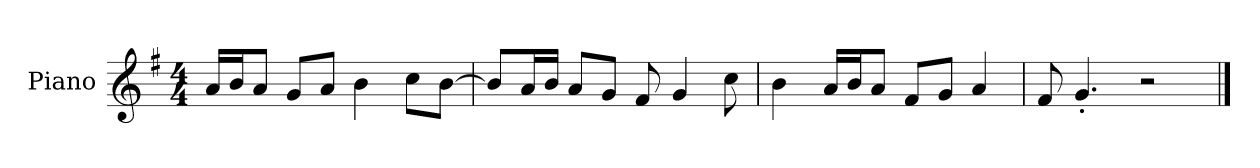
**kern
*part1
*staff1
*I"Piano
*I'P-no
*clefG2
*k[f#]
*M4/4
*MM90
=1
16a/LL
16b/J
8a/J
8g/L
8a/J
4b\
8cc\L
[8b\J
=2
8b/L]
16a/L
16b/JJ
8a/L
8g/J
8f#/
4g/
8cc\
=3
4b\
16a/LL
16b/J
8a/J
8f#/L
8g/J
4a/
=4
8f#/
4.g'/
2r
==
*-
